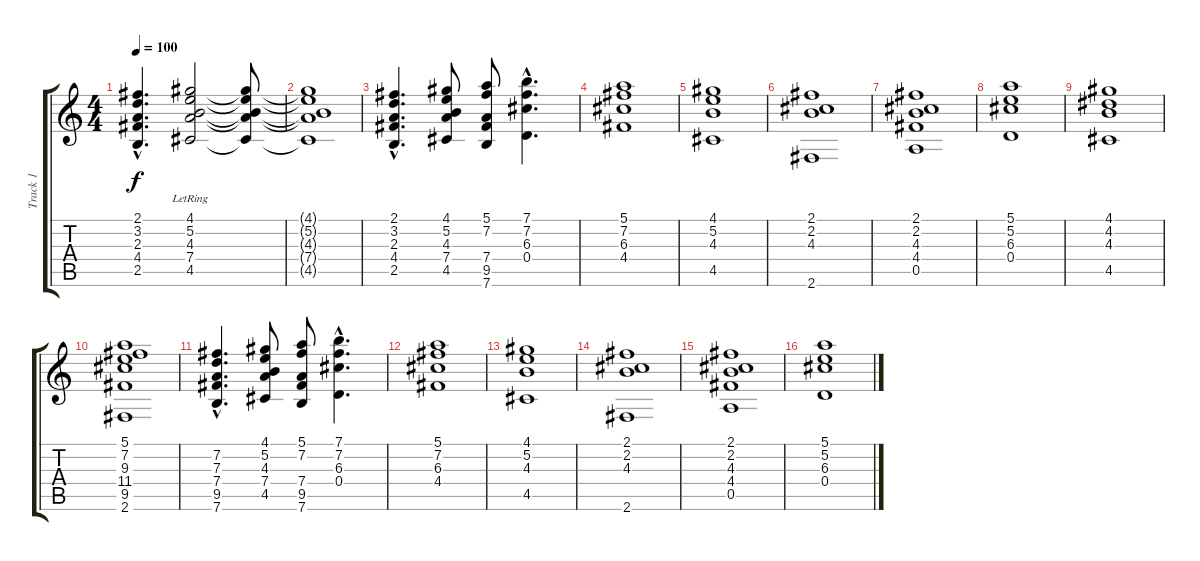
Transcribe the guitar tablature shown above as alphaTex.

\track ("Track 1" "Track 1") {instrument acousticguitarnylon}
\staff {score tabs}
\tuning (E4 B3 G3 D3 A2 E2) {hide}
\ts (4 4)
\tempo 100
\clef g2
\ks c
(2.1{hac} 3.2{hac} 2.3{hac} 4.4{hac} 2.5{hac}).4{d dy f} (4.1{lr} 5.2{lr} 4.3{lr} 7.4{lr} 4.5{lr}).2 (4.1{t} 5.2{t} 4.3{t} 7.4{t} 4.5{t}).8 |
(4.1{t} 5.2{t} 4.3{t} 7.4{t} 4.5{t}).1 |
(2.1{hac} 3.2{hac} 2.3{hac} 4.4{hac} 2.5{hac}).4{d} (4.1 5.2 4.3 7.4 4.5).8 (5.1 7.2 7.4 9.5 7.6).8 (7.1{hac} 7.2{hac} 6.3{hac} 0.4{hac}).4{d} |
(5.1 7.2 6.3 4.4).1 |
(4.1 5.2 4.3 4.5).1 |
(2.1 2.2 4.3 2.6).1 |
(2.1 2.2 4.3 4.4 0.5).1 |
(5.1 5.2 6.3 0.4).1 |
(4.1 4.2 4.3 4.5).1 |
(5.1 7.2 9.3 11.4 9.5 2.6).1 |
(7.2{hac} 7.3{hac} 7.4{hac} 9.5{hac} 7.6{hac}).4{d} (4.1 5.2 4.3 7.4 4.5).8 (5.1 7.2 7.4 9.5 7.6).8 (7.1{hac} 7.2{hac} 6.3{hac} 0.4{hac}).4{d} |
(5.1 7.2 6.3 4.4).1 |
(4.1 5.2 4.3 4.5).1 |
(2.1 2.2 4.3 2.6).1 |
(2.1 2.2 4.3 4.4 0.5).1 |
(5.1 5.2 6.3 0.4).1
